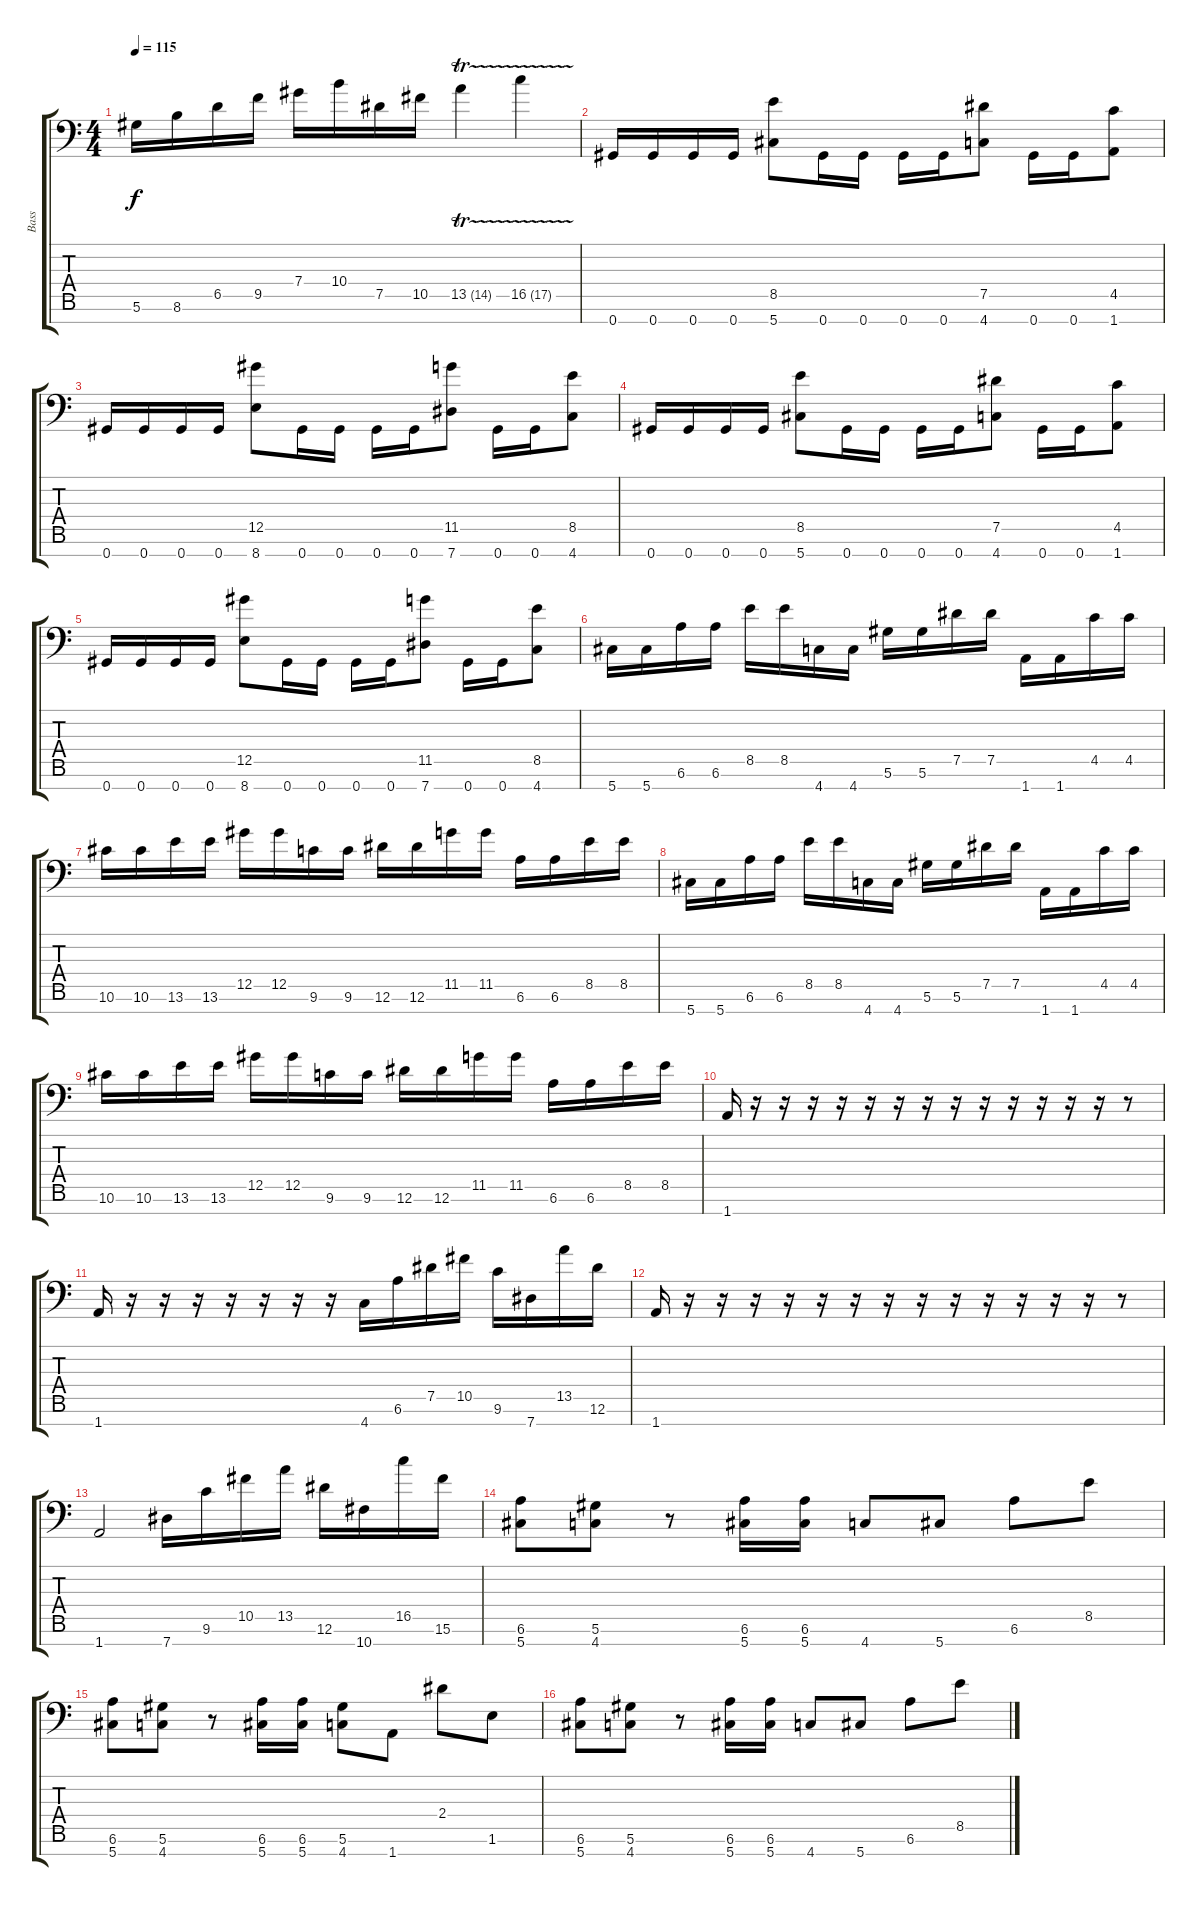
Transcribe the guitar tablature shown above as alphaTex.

\track ("Bass" "Bass") {instrument fretlessbass}
\staff {score tabs}
\tuning (Eb4 Bb3 F3 Db3 Ab2 Eb2 Ab1) {hide}
\ts (4 4)
\tempo 115
\clef f4
\ks c
5.6.16{dy f} 8.6.16 6.5.16 9.5.16 7.4.16 10.4.16 7.5.16 10.5.16 13.5{tr (14 32)}.4 16.5{tr (17 32)}.4 |
0.7.16 0.7.16 0.7.16 0.7.16 (8.5 5.7).8 0.7.16 0.7.16 0.7.16 0.7.16 (7.5 4.7).8 0.7.16 0.7.16 (4.5 1.7).8 |
0.7.16 0.7.16 0.7.16 0.7.16 (12.5 8.7).8 0.7.16 0.7.16 0.7.16 0.7.16 (11.5 7.7).8 0.7.16 0.7.16 (8.5 4.7).8 |
0.7.16 0.7.16 0.7.16 0.7.16 (8.5 5.7).8 0.7.16 0.7.16 0.7.16 0.7.16 (7.5 4.7).8 0.7.16 0.7.16 (4.5 1.7).8 |
0.7.16 0.7.16 0.7.16 0.7.16 (12.5 8.7).8 0.7.16 0.7.16 0.7.16 0.7.16 (11.5 7.7).8 0.7.16 0.7.16 (8.5 4.7).8 |
5.7.16 5.7.16 6.6.16 6.6.16 8.5.16 8.5.16 4.7.16 4.7.16 5.6.16 5.6.16 7.5.16 7.5.16 1.7.16 1.7.16 4.5.16 4.5.16 |
10.6.16 10.6.16 13.6.16 13.6.16 12.5.16 12.5.16 9.6.16 9.6.16 12.6.16 12.6.16 11.5.16 11.5.16 6.6.16 6.6.16 8.5.16 8.5.16 |
5.7.16 5.7.16 6.6.16 6.6.16 8.5.16 8.5.16 4.7.16 4.7.16 5.6.16 5.6.16 7.5.16 7.5.16 1.7.16 1.7.16 4.5.16 4.5.16 |
10.6.16 10.6.16 13.6.16 13.6.16 12.5.16 12.5.16 9.6.16 9.6.16 12.6.16 12.6.16 11.5.16 11.5.16 6.6.16 6.6.16 8.5.16 8.5.16 |
1.7.16 r.16 r.16 r.16 r.16 r.16 r.16 r.16 r.16 r.16 r.16 r.16 r.16 r.16 r.8 |
1.7.16 r.16 r.16 r.16 r.16 r.16 r.16 r.16 4.7.16 6.6.16 7.5.16 10.5.16 9.6.16 7.7.16 13.5.16 12.6.16 |
1.7.16 r.16 r.16 r.16 r.16 r.16 r.16 r.16 r.16 r.16 r.16 r.16 r.16 r.16 r.8 |
1.7.2 7.7.16 9.6.16 10.5.16 13.5.16 12.6.16 10.7.16 16.5.16 15.6.16 |
(6.6 5.7).8 (5.6 4.7).8 r.8 (6.6 5.7).16 (6.6 5.7).16 4.7.8 5.7.8 6.6.8 8.5.8 |
(6.6 5.7).8 (5.6 4.7).8 r.8 (6.6 5.7).16 (6.6 5.7).16 (5.6 4.7).8 1.7.8 2.4.8 1.6.8 |
(6.6 5.7).8 (5.6 4.7).8 r.8 (6.6 5.7).16 (6.6 5.7).16 4.7.8 5.7.8 6.6.8 8.5.8
